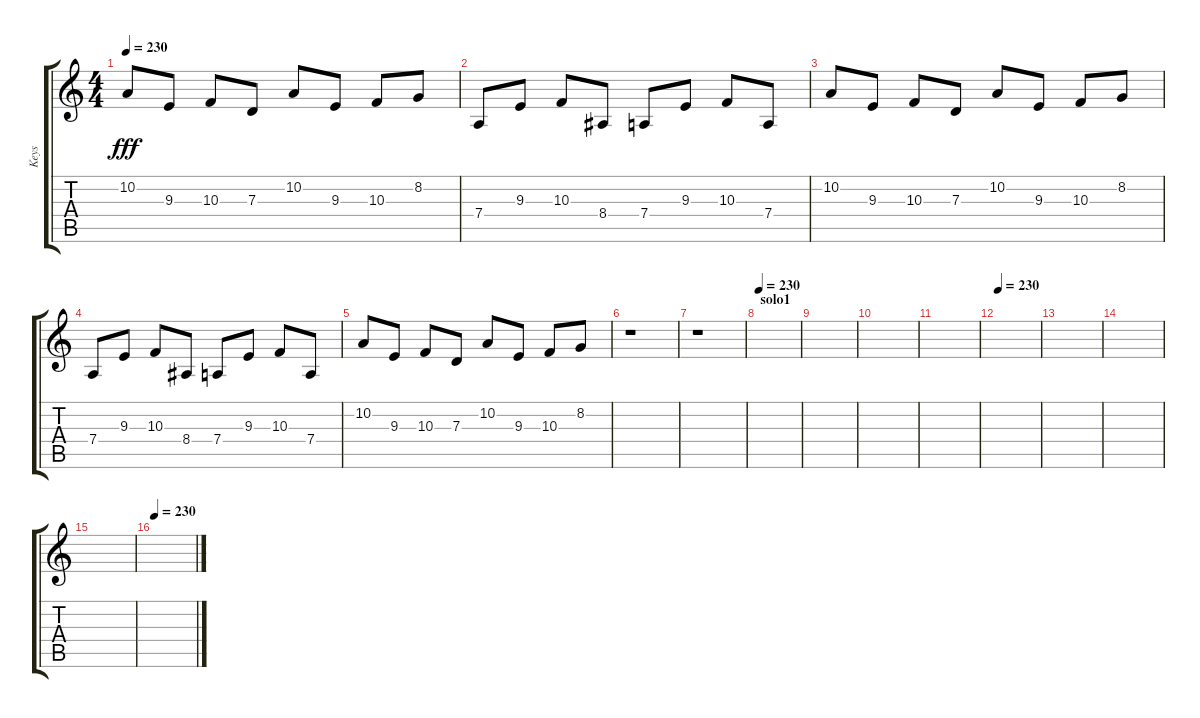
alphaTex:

\track ("Keys" "Keys") {instrument synthstrings1}
\staff {score tabs}
\tuning (E4 B3 G3 D3 A2 E2) {hide}
\ts (4 4)
\tempo 230
\clef g2
\ks c
10.2.8{dy fff} 9.3.8 10.3.8 7.3.8 10.2.8 9.3.8 10.3.8 8.2.8 |
7.4.8 9.3.8 10.3.8 8.4.8 7.4.8 9.3.8 10.3.8 7.4.8 |
10.2.8 9.3.8 10.3.8 7.3.8 10.2.8 9.3.8 10.3.8 8.2.8 |
7.4.8 9.3.8 10.3.8 8.4.8 7.4.8 9.3.8 10.3.8 7.4.8 |
10.2.8 9.3.8 10.3.8 7.3.8 10.2.8 9.3.8 10.3.8 8.2.8 |
r.1 |
r.1 |
\section ("" "solo1")
\tempo 230
|
|
|
|
\tempo 230
|
|
|
|
\tempo 230
